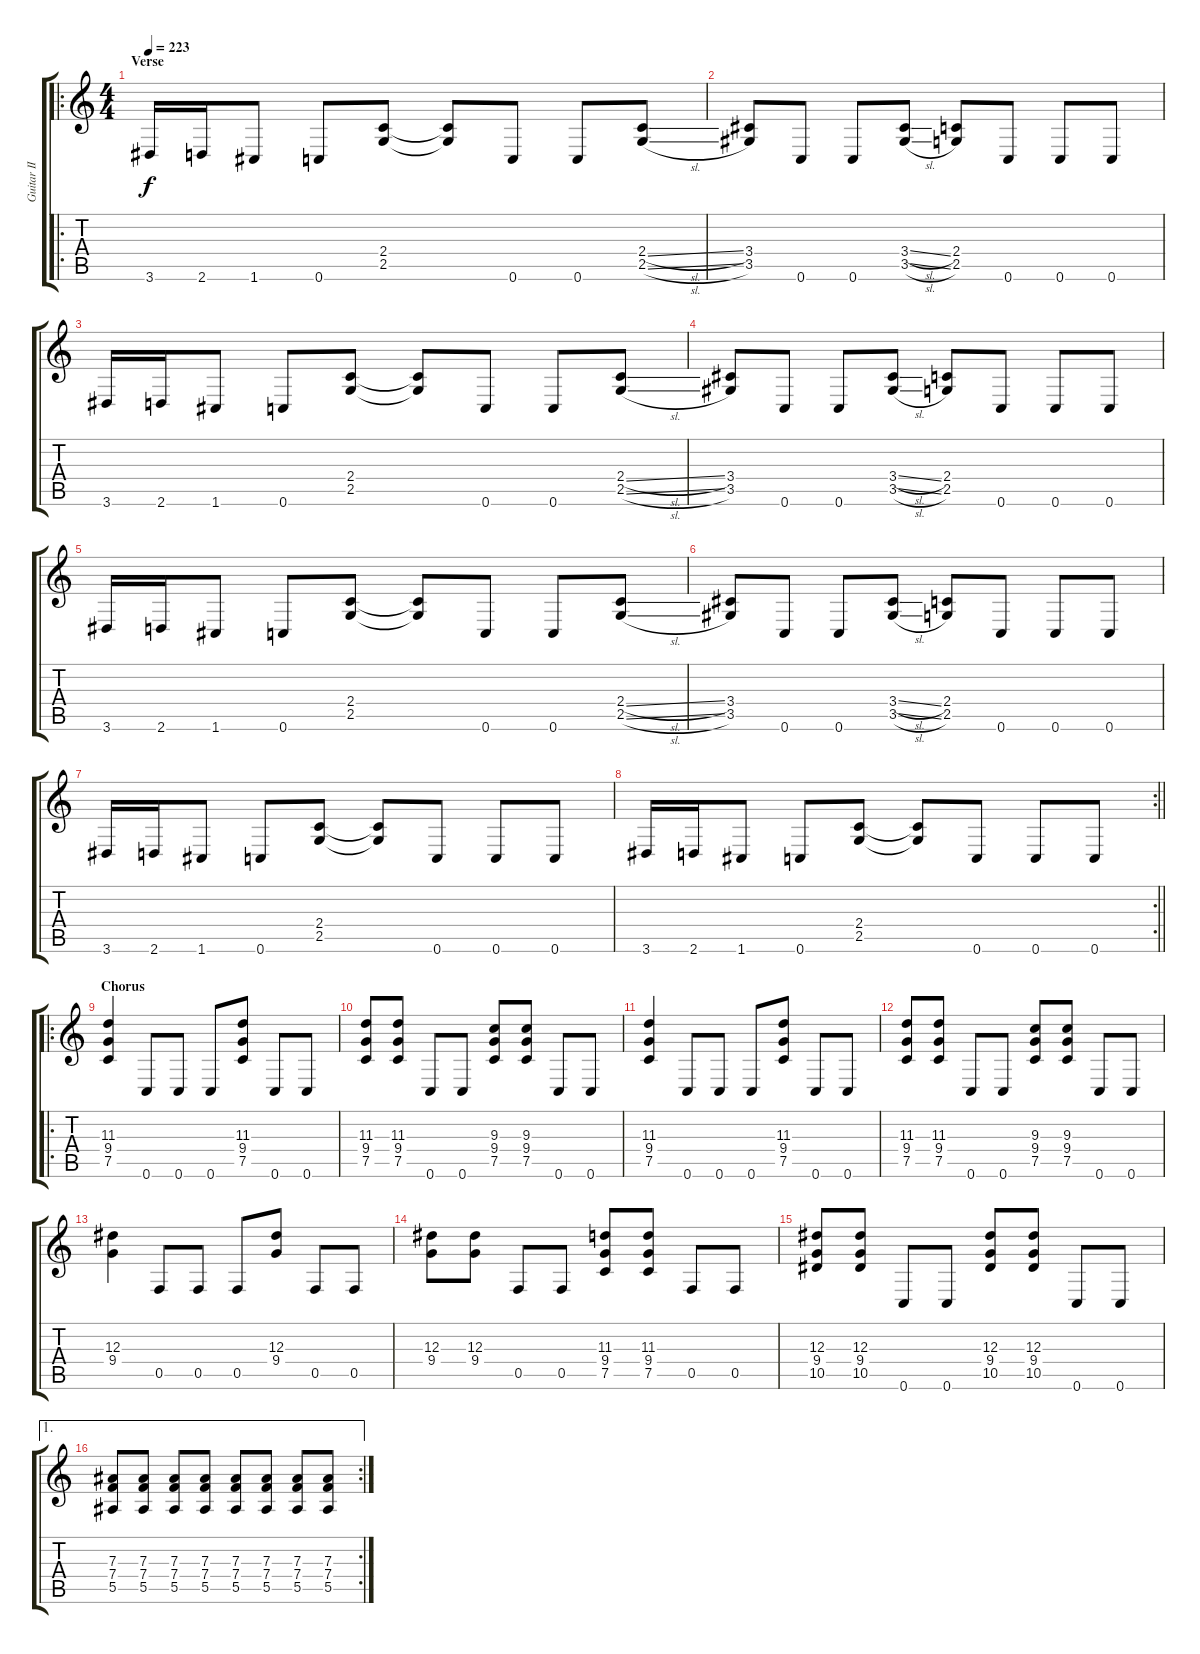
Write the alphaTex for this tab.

\track ("Guitar II" "Guitar II") {instrument distortionguitar}
\staff {score tabs}
\tuning (C4 G3 Eb3 Bb2 F2 C2) {hide}
\ro
\ts (4 4)
\section ("" "Verse")
\tempo 223
\clef g2
\ks c
3.6.16{dy f} 2.6.16 1.6.8 0.6.8 (2.4 2.5).8 (2.4{t} 2.5{t}).8 0.6.8 0.6.8 (2.4{sl} 2.5{sl}).8 |
(3.4 3.5).8 0.6.8 0.6.8 (3.4{sl} 3.5{sl}).8 (2.4 2.5).8 0.6.8 0.6.8 0.6.8 |
3.6.16 2.6.16 1.6.8 0.6.8 (2.4 2.5).8 (2.4{t} 2.5{t}).8 0.6.8 0.6.8 (2.4{sl} 2.5{sl}).8 |
(3.4 3.5).8 0.6.8 0.6.8 (3.4{sl} 3.5{sl}).8 (2.4 2.5).8 0.6.8 0.6.8 0.6.8 |
3.6.16 2.6.16 1.6.8 0.6.8 (2.4 2.5).8 (2.4{t} 2.5{t}).8 0.6.8 0.6.8 (2.4{sl} 2.5{sl}).8 |
(3.4 3.5).8 0.6.8 0.6.8 (3.4{sl} 3.5{sl}).8 (2.4 2.5).8 0.6.8 0.6.8 0.6.8 |
3.6.16 2.6.16 1.6.8 0.6.8 (2.4 2.5).8 (2.4{t} 2.5{t}).8 0.6.8 0.6.8 0.6.8 |
\rc 2
\barLineRight lightlight
3.6.16 2.6.16 1.6.8 0.6.8 (2.4 2.5).8 (2.4{t} 2.5{t}).8 0.6.8 0.6.8 0.6.8 |
\ro
\section ("" "Chorus")
(11.3 9.4 7.5).4 0.6.8 0.6.8 0.6.8 (11.3 9.4 7.5).8 0.6.8 0.6.8 |
(11.3 9.4 7.5).8 (11.3 9.4 7.5).8 0.6.8 0.6.8 (9.3 9.4 7.5).8 (9.3 9.4 7.5).8 0.6.8 0.6.8 |
(11.3 9.4 7.5).4 0.6.8 0.6.8 0.6.8 (11.3 9.4 7.5).8 0.6.8 0.6.8 |
(11.3 9.4 7.5).8 (11.3 9.4 7.5).8 0.6.8 0.6.8 (9.3 9.4 7.5).8 (9.3 9.4 7.5).8 0.6.8 0.6.8 |
(12.3 9.4).4 0.5.8 0.5.8 0.5.8 (12.3 9.4).8 0.5.8 0.5.8 |
(12.3 9.4).8 (12.3 9.4).8 0.5.8 0.5.8 (11.3 9.4 7.5).8 (11.3 9.4 7.5).8 0.5.8 0.5.8 |
(12.3 9.4 10.5).8 (12.3 9.4 10.5).8 0.6.8 0.6.8 (12.3 9.4 10.5).8 (12.3 9.4 10.5).8 0.6.8 0.6.8 |
\ae 1
\rc 2
(7.3 7.4 5.5).8 (7.3 7.4 5.5).8 (7.3 7.4 5.5).8 (7.3 7.4 5.5).8 (7.3 7.4 5.5).8 (7.3 7.4 5.5).8 (7.3 7.4 5.5).8 (7.3 7.4 5.5).8
